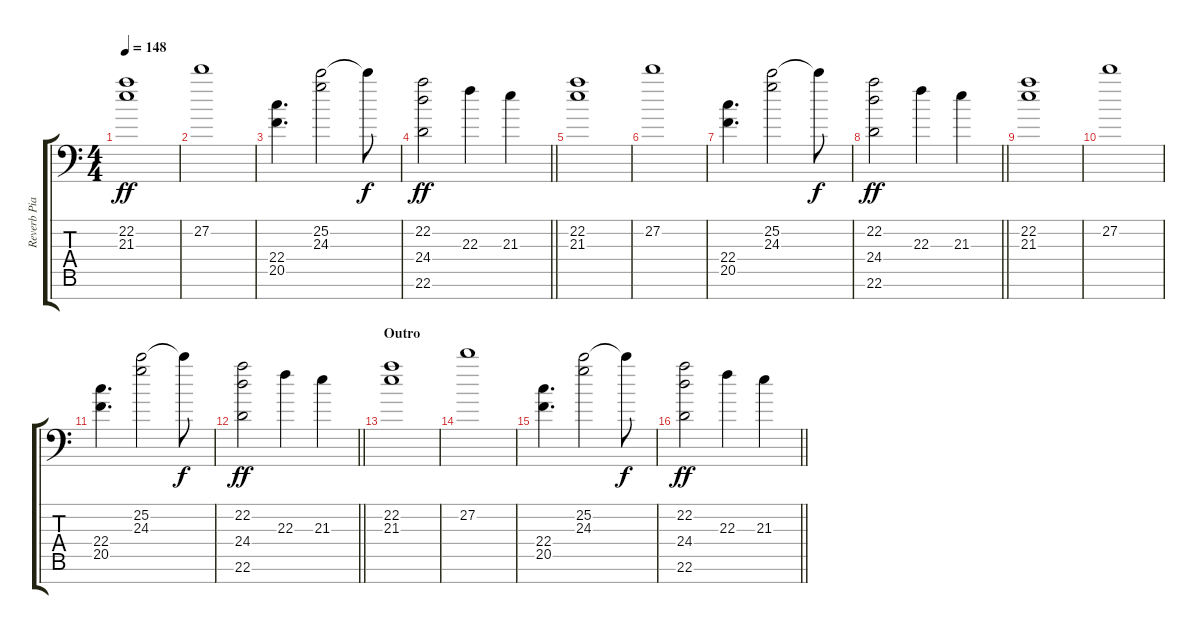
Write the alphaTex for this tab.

\track ("Reverb Piano" "Reverb Pia") {instrument electricgrandpiano}
\staff {score tabs}
\tuning (C8 B3 G3 D3 A2 E2 C-1) {hide}
\ts (4 4)
\tempo 148
\clef f4
\ks c
(22.2 21.3).1{dy ff} |
27.2.1 |
(22.4 20.5).4{d} (25.2 24.3).2 25.2{t}.8{dy f} |
\barLineRight lightlight
(22.2 24.4 22.6).2{dy ff} 22.3.4 21.3.4 |
(22.2 21.3).1 |
27.2.1 |
(22.4 20.5).4{d} (25.2 24.3).2 25.2{t}.8{dy f} |
\barLineRight lightlight
(22.2 24.4 22.6).2{dy ff} 22.3.4 21.3.4 |
(22.2 21.3).1 |
27.2.1 |
(22.4 20.5).4{d} (25.2 24.3).2 25.2{t}.8{dy f} |
\barLineRight lightlight
(22.2 24.4 22.6).2{dy ff} 22.3.4 21.3.4 |
\section ("" "Outro")
(22.2 21.3).1 |
27.2.1 |
(22.4 20.5).4{d} (25.2 24.3).2 25.2{t}.8{dy f} |
\barLineRight lightlight
(22.2 24.4 22.6).2{dy ff} 22.3.4 21.3.4
